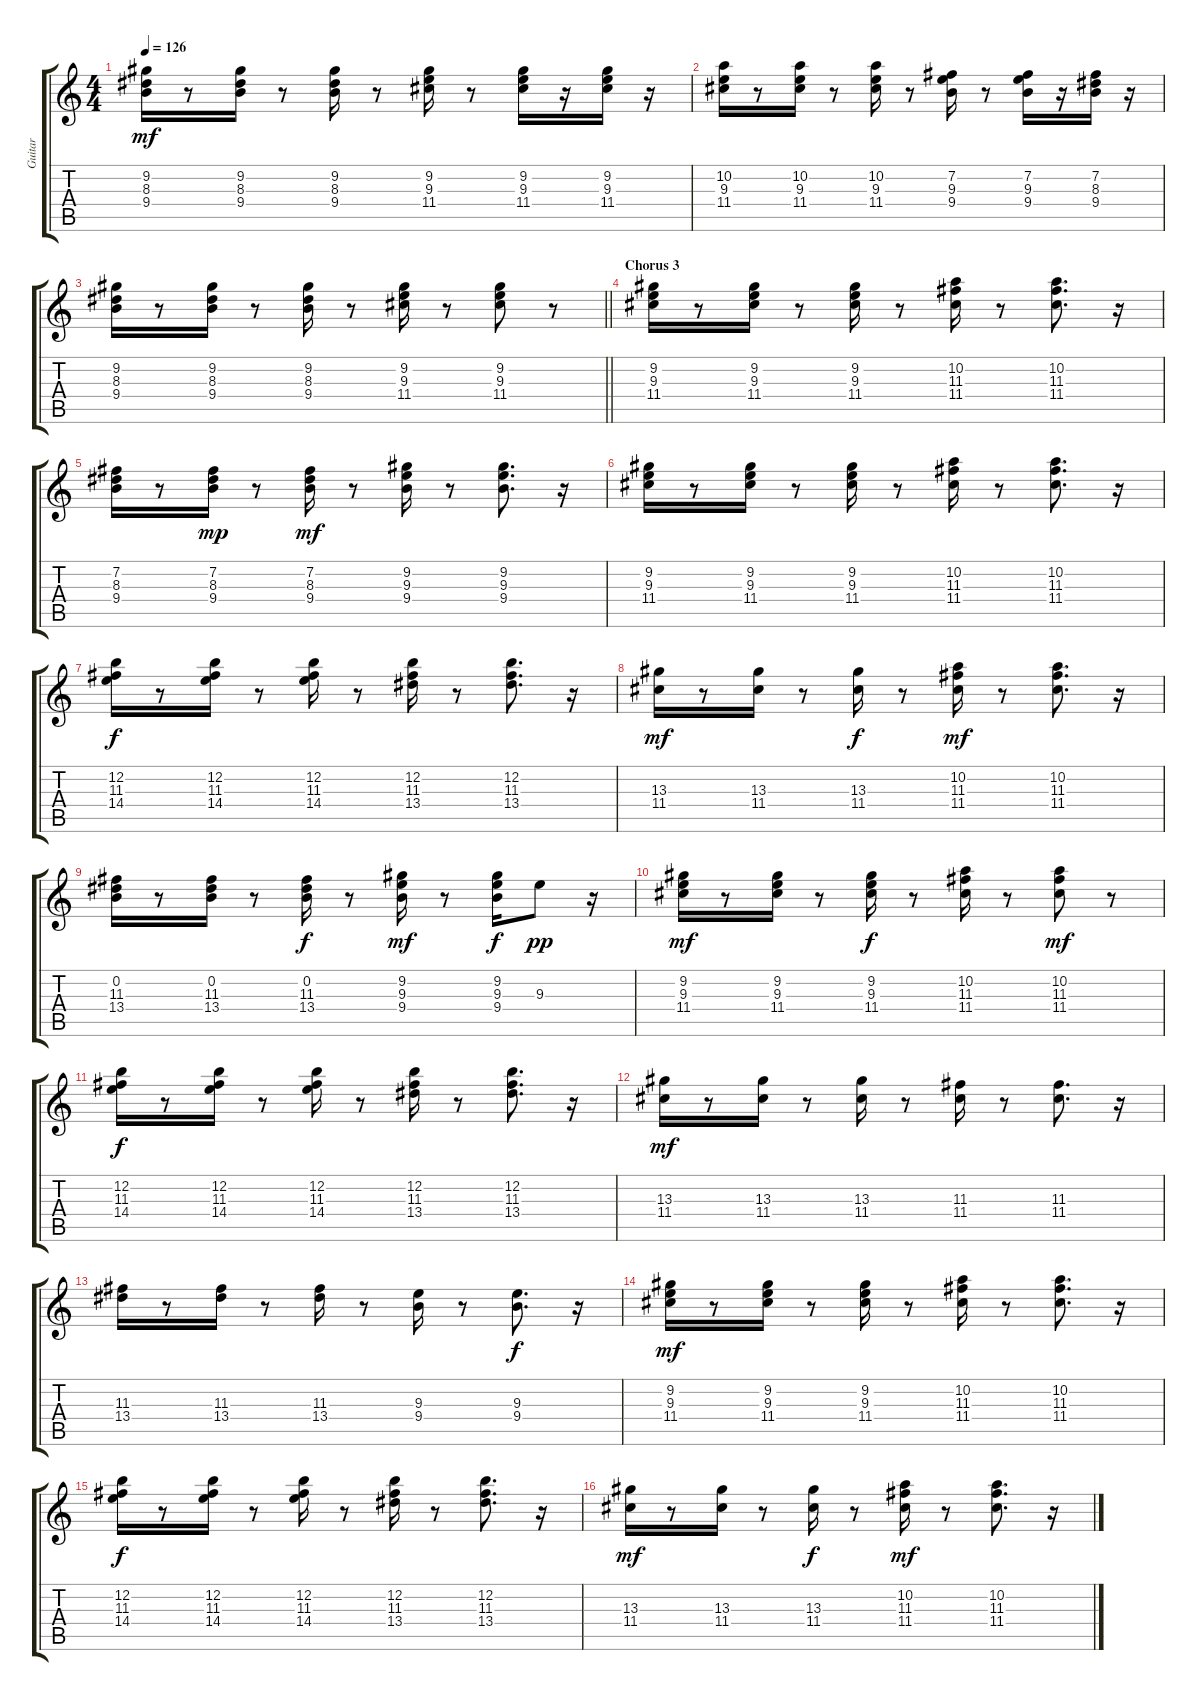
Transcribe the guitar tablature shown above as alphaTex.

\track ("Guitar" "Guitar") {instrument acousticguitarsteel}
\staff {score tabs}
\tuning (E4 B3 G3 D3 A2 E2) {hide}
\ts (4 4)
\tempo 126
\clef g2
\ks c
(9.2 8.3 9.4).16{dy mf} r.8 (9.2 8.3 9.4).16 r.8 (9.2 8.3 9.4).16 r.8 (9.2 9.3 11.4).16 r.8 (9.2 9.3 11.4).16 r.16 (9.2 9.3 11.4).16 r.16 |
(10.2 9.3 11.4).16 r.8 (10.2 9.3 11.4).16 r.8 (10.2 9.3 11.4).16 r.8 (7.2 9.3 9.4).16 r.8 (7.2 9.3 9.4).16 r.16 (7.2 8.3 9.4).16 r.16 |
\barLineRight lightlight
(9.2 8.3 9.4).16 r.8 (9.2 8.3 9.4).16 r.8 (9.2 8.3 9.4).16 r.8 (9.2 9.3 11.4).16 r.8 (9.2 9.3 11.4).8 r.8 |
\section ("" "Chorus 3")
(9.2 9.3 11.4).16 r.8 (9.2 9.3 11.4).16 r.8 (9.2 9.3 11.4).16 r.8 (10.2 11.3 11.4).16 r.8 (10.2 11.3 11.4).8{d} r.16 |
(7.2 8.3 9.4).16 r.8 (7.2 8.3 9.4).16{dy mp} r.8 (7.2 8.3 9.4).16{dy mf} r.8 (9.2 9.3 9.4).16 r.8 (9.2 9.3 9.4).8{d} r.16 |
(9.2 9.3 11.4).16 r.8 (9.2 9.3 11.4).16 r.8 (9.2 9.3 11.4).16 r.8 (10.2 11.3 11.4).16 r.8 (10.2 11.3 11.4).8{d} r.16 |
(12.2 11.3 14.4).16{dy f} r.8 (12.2 11.3 14.4).16 r.8 (12.2 11.3 14.4).16 r.8 (12.2 11.3 13.4).16 r.8 (12.2 11.3 13.4).8{d} r.16 |
(13.3 11.4).16{dy mf} r.8 (13.3 11.4).16 r.8 (13.3 11.4).16{dy f} r.8 (10.2 11.3 11.4).16{dy mf} r.8 (10.2 11.3 11.4).8{d} r.16 |
(0.2 11.3 13.4).16 r.8 (0.2 11.3 13.4).16 r.8 (0.2 11.3 13.4).16{dy f} r.8 (9.2 9.3 9.4).16{dy mf} r.8 (9.2 9.3 9.4).16{dy f} 9.3.8{dy pp} r.16 |
(9.2 9.3 11.4).16{dy mf} r.8 (9.2 9.3 11.4).16 r.8 (9.2 9.3 11.4).16{dy f} r.8 (10.2 11.3 11.4).16 r.8 (10.2 11.3 11.4).8{dy mf} r.8 |
(12.2 11.3 14.4).16{dy f} r.8 (12.2 11.3 14.4).16 r.8 (12.2 11.3 14.4).16 r.8 (12.2 11.3 13.4).16 r.8 (12.2 11.3 13.4).8{d} r.16 |
(13.3 11.4).16{dy mf} r.8 (13.3 11.4).16 r.8 (13.3 11.4).16 r.8 (11.3 11.4).16 r.8 (11.3 11.4).8{d} r.16 |
(11.3 13.4).16 r.8 (11.3 13.4).16 r.8 (11.3 13.4).16 r.8 (9.3 9.4).16 r.8 (9.3 9.4).8{d dy f} r.16 |
(9.2 9.3 11.4).16{dy mf} r.8 (9.2 9.3 11.4).16 r.8 (9.2 9.3 11.4).16 r.8 (10.2 11.3 11.4).16 r.8 (10.2 11.3 11.4).8{d} r.16 |
(12.2 11.3 14.4).16{dy f} r.8 (12.2 11.3 14.4).16 r.8 (12.2 11.3 14.4).16 r.8 (12.2 11.3 13.4).16 r.8 (12.2 11.3 13.4).8{d} r.16 |
(13.3 11.4).16{dy mf} r.8 (13.3 11.4).16 r.8 (13.3 11.4).16{dy f} r.8 (10.2 11.3 11.4).16{dy mf} r.8 (10.2 11.3 11.4).8{d} r.16
